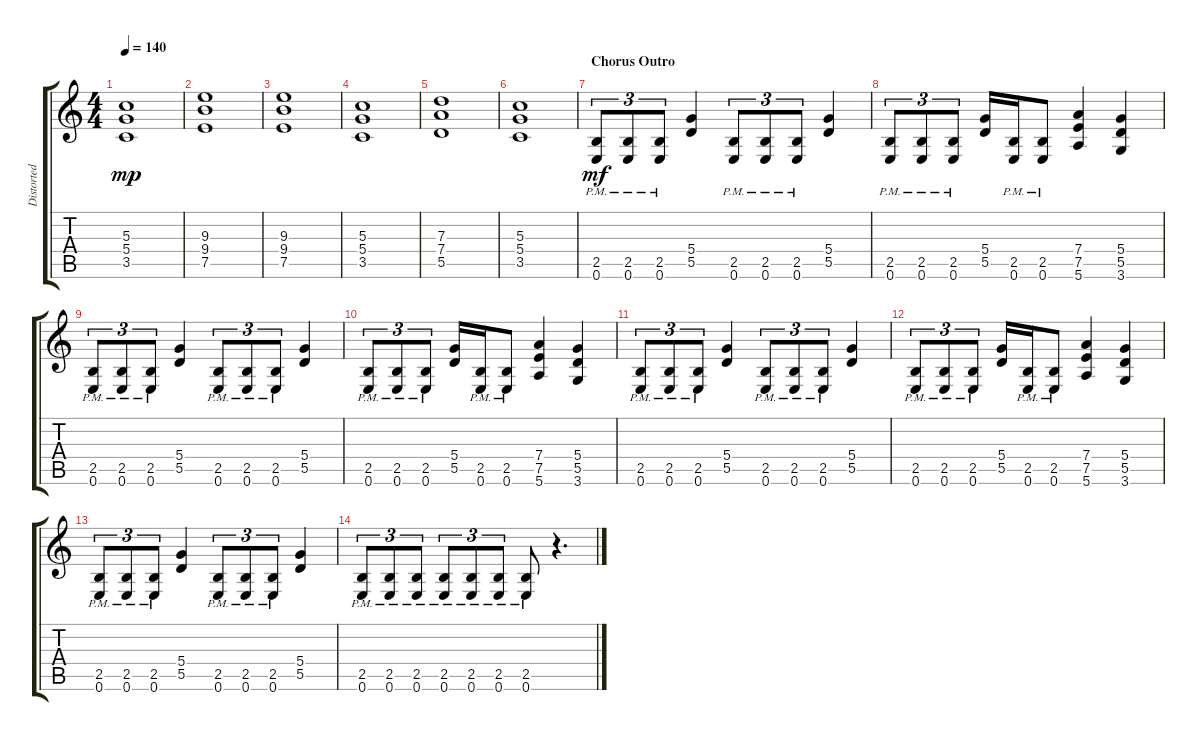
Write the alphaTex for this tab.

\track ("Distorted Rhythm" "Distorted ") {instrument distortionguitar}
\staff {score tabs}
\tuning (E4 B3 G3 D3 A2 E2) {hide}
\ts (4 4)
\tempo 140
\clef g2
\ks c
(5.3 5.4 3.5).1{dy mp} |
(9.3 9.4 7.5).1 |
(9.3 9.4 7.5).1 |
(5.3 5.4 3.5).1 |
(7.3 7.4 5.5).1 |
(5.3 5.4 3.5).1 |
\section ("" "Chorus Outro")
(2.5{pm} 0.6{pm}).8{tu (3 2) dy mf} (2.5{pm} 0.6{pm}).8{tu (3 2)} (2.5{pm} 0.6{pm}).8{tu (3 2)} (5.4 5.5).4 (2.5{pm} 0.6{pm}).8{tu (3 2)} (2.5{pm} 0.6{pm}).8{tu (3 2)} (2.5{pm} 0.6{pm}).8{tu (3 2)} (5.4 5.5).4 |
(2.5{pm} 0.6{pm}).8{tu (3 2)} (2.5{pm} 0.6{pm}).8{tu (3 2)} (2.5{pm} 0.6{pm}).8{tu (3 2)} (5.4 5.5).16 (2.5{pm} 0.6{pm}).16 (2.5{pm} 0.6{pm}).8 (7.4 7.5 5.6).4 (5.4 5.5 3.6).4 |
(2.5{pm} 0.6{pm}).8{tu (3 2)} (2.5{pm} 0.6{pm}).8{tu (3 2)} (2.5{pm} 0.6{pm}).8{tu (3 2)} (5.4 5.5).4 (2.5{pm} 0.6{pm}).8{tu (3 2)} (2.5{pm} 0.6{pm}).8{tu (3 2)} (2.5{pm} 0.6{pm}).8{tu (3 2)} (5.4 5.5).4 |
(2.5{pm} 0.6{pm}).8{tu (3 2)} (2.5{pm} 0.6{pm}).8{tu (3 2)} (2.5{pm} 0.6{pm}).8{tu (3 2)} (5.4 5.5).16 (2.5{pm} 0.6{pm}).16 (2.5{pm} 0.6{pm}).8 (7.4 7.5 5.6).4 (5.4 5.5 3.6).4 |
(2.5{pm} 0.6{pm}).8{tu (3 2)} (2.5{pm} 0.6{pm}).8{tu (3 2)} (2.5{pm} 0.6{pm}).8{tu (3 2)} (5.4 5.5).4 (2.5{pm} 0.6{pm}).8{tu (3 2)} (2.5{pm} 0.6{pm}).8{tu (3 2)} (2.5{pm} 0.6{pm}).8{tu (3 2)} (5.4 5.5).4 |
(2.5{pm} 0.6{pm}).8{tu (3 2)} (2.5{pm} 0.6{pm}).8{tu (3 2)} (2.5{pm} 0.6{pm}).8{tu (3 2)} (5.4 5.5).16 (2.5{pm} 0.6{pm}).16 (2.5{pm} 0.6{pm}).8 (7.4 7.5 5.6).4 (5.4 5.5 3.6).4 |
(2.5{pm} 0.6{pm}).8{tu (3 2)} (2.5{pm} 0.6{pm}).8{tu (3 2)} (2.5{pm} 0.6{pm}).8{tu (3 2)} (5.4 5.5).4 (2.5{pm} 0.6{pm}).8{tu (3 2)} (2.5{pm} 0.6{pm}).8{tu (3 2)} (2.5{pm} 0.6{pm}).8{tu (3 2)} (5.4 5.5).4 |
(2.5{pm} 0.6{pm}).8{tu (3 2)} (2.5{pm} 0.6{pm}).8{tu (3 2)} (2.5{pm} 0.6{pm}).8{tu (3 2)} (2.5{pm} 0.6{pm}).8{tu (3 2)} (2.5{pm} 0.6{pm}).8{tu (3 2)} (2.5{pm} 0.6{pm}).8{tu (3 2)} (2.5{pm} 0.6{pm}).8 r.4{d}
